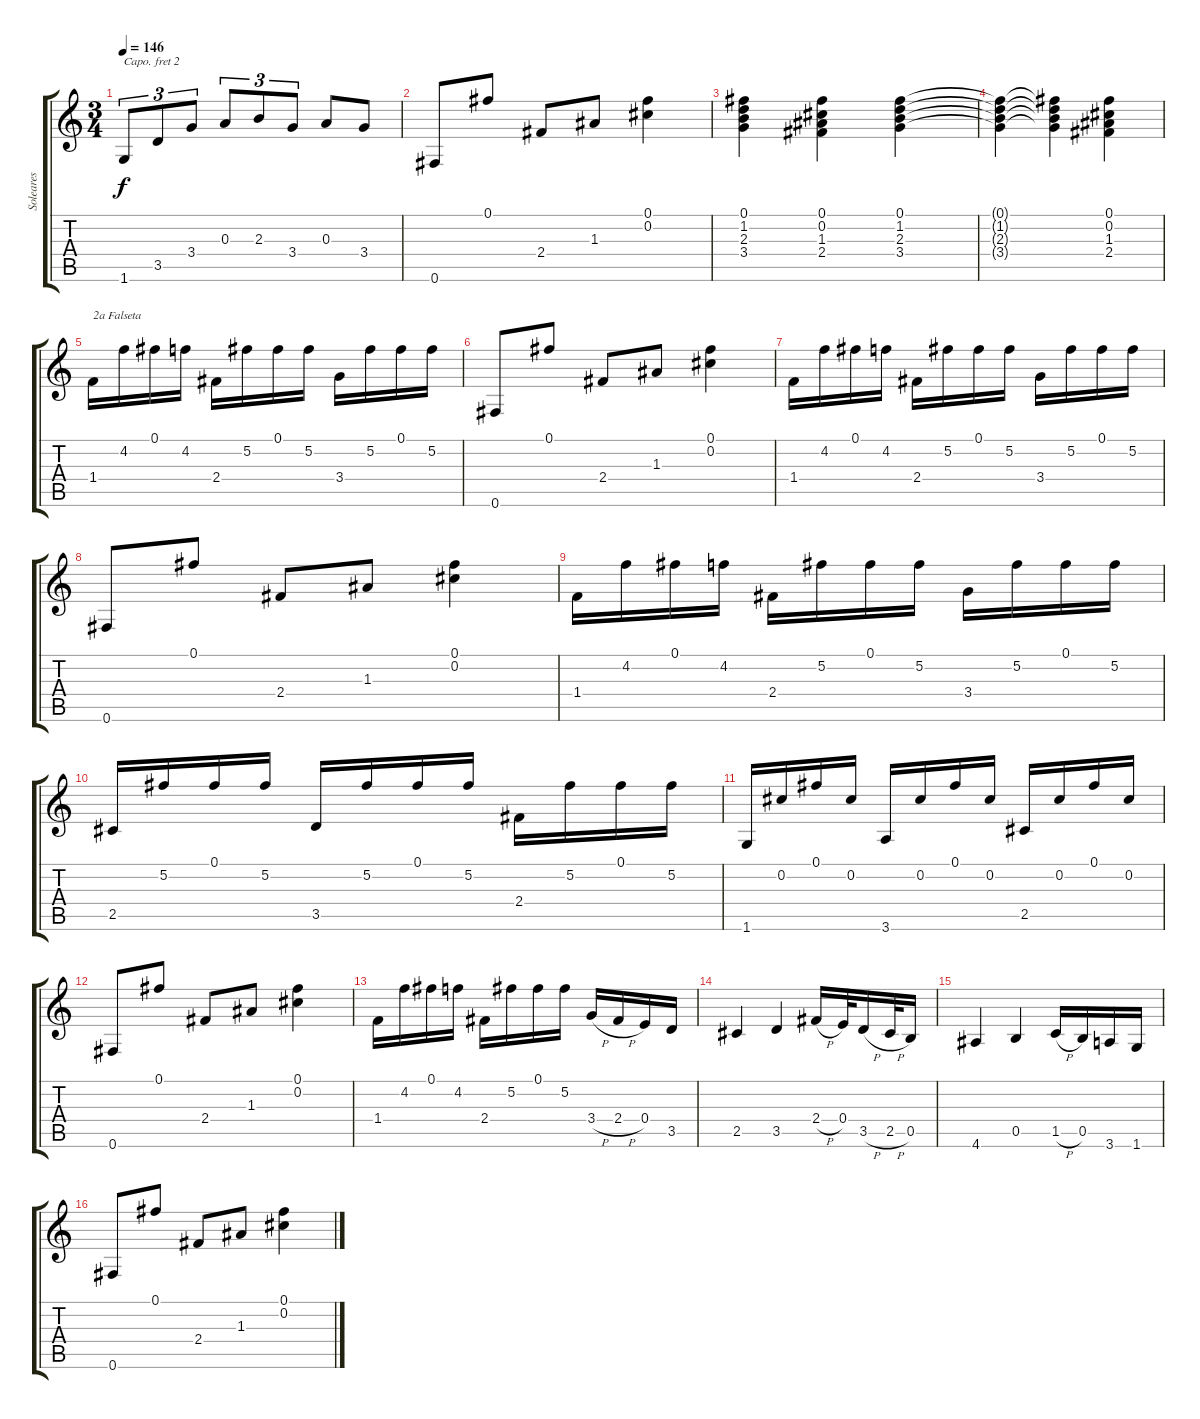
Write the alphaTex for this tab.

\track ("Soleares" "Soleares") {instrument acousticguitarnylon}
\staff {score tabs}
\capo 2
\tuning (E4 B3 G3 D3 A2 E2) {hide}
\ts (3 4)
\tempo 146
\clef g2
\ks c
1.6.8{tu (3 2) dy f} 3.5.8{tu (3 2)} 3.4.8{tu (3 2)} 0.3.8{tu (3 2)} 2.3.8{tu (3 2)} 3.4.8{tu (3 2)} 0.3.8 3.4.8 |
0.6.8 0.1.8 2.4.8 1.3.8 (0.1 0.2).4 |
(0.1 1.2 2.3 3.4).4 (0.1 0.2 1.3 2.4).4 (0.1 1.2 2.3 3.4).4 |
(0.1{t} 1.2{t} 2.3{t} 3.4{t}).4 (0.1{t} 1.2{t} 2.3{t} 3.4{t}).4 (0.1 0.2 1.3 2.4).4 |
1.4.16{txt "2a Falseta"} 4.2.16 0.1.16 4.2.16 2.4.16 5.2.16 0.1.16 5.2.16 3.4.16 5.2.16 0.1.16 5.2.16 |
0.6.8 0.1.8 2.4.8 1.3.8 (0.1 0.2).4 |
1.4.16 4.2.16 0.1.16 4.2.16 2.4.16 5.2.16 0.1.16 5.2.16 3.4.16 5.2.16 0.1.16 5.2.16 |
0.6.8 0.1.8 2.4.8 1.3.8 (0.1 0.2).4 |
1.4.16 4.2.16 0.1.16 4.2.16 2.4.16 5.2.16 0.1.16 5.2.16 3.4.16 5.2.16 0.1.16 5.2.16 |
2.5.16 5.2.16 0.1.16 5.2.16 3.5.16 5.2.16 0.1.16 5.2.16 2.4.16 5.2.16 0.1.16 5.2.16 |
1.6.16 0.2.16 0.1.16 0.2.16 3.6.16 0.2.16 0.1.16 0.2.16 2.5.16 0.2.16 0.1.16 0.2.16 |
0.6.8 0.1.8 2.4.8 1.3.8 (0.1 0.2).4 |
1.4.16 4.2.16 0.1.16 4.2.16 2.4.16 5.2.16 0.1.16 5.2.16 3.4{h}.16 2.4{h}.16 0.4.16 3.5.16 |
2.5.4 3.5.4 2.4{h}.16 0.4.32 3.5{h}.16 2.5{h}.32 0.5.16 |
4.6.4 0.5.4 1.5{h}.16 0.5.16 3.6.16 1.6.16 |
0.6.8 0.1.8 2.4.8 1.3.8 (0.1 0.2).4
